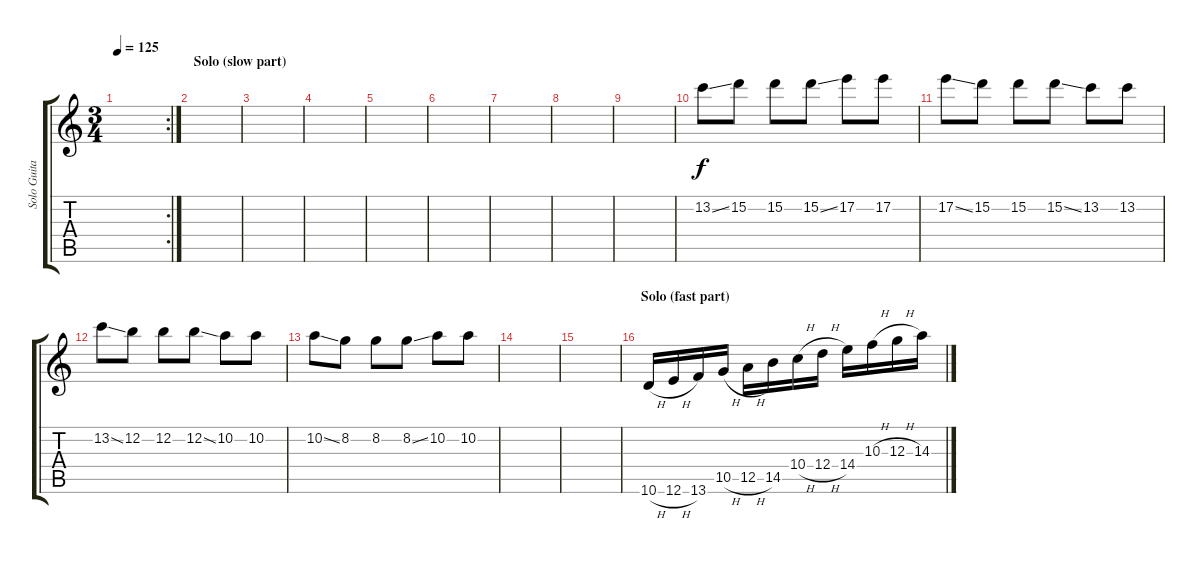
\track ("Solo Guitar" "Solo Guita") {instrument distortionguitar}
\staff {score tabs}
\tuning (E4 B3 G3 D3 A2 E2) {hide}
\rc 2
\ts (3 4)
\tempo 125
\clef g2
\ks c
|
\section ("" "Solo (slow part)")
|
|
|
|
|
|
|
|
13.2{ss}.8 15.2.8 15.2.8 15.2{ss}.8 17.2.8 17.2.8 |
17.2{ss}.8 15.2.8 15.2.8 15.2{ss}.8 13.2.8 13.2.8 |
13.2{ss}.8 12.2.8 12.2.8 12.2{ss}.8 10.2.8 10.2.8 |
10.2{ss}.8 8.2.8 8.2.8 8.2{ss}.8 10.2.8 10.2.8 |
|
|
\section ("" "Solo (fast part)")
10.6{h}.16 12.6{h}.16 13.6.16 10.5{h}.16 12.5{h}.16 14.5.16 10.4{h}.16 12.4{h}.16 14.4.16 10.3{h}.16 12.3{h}.16 14.3.16
